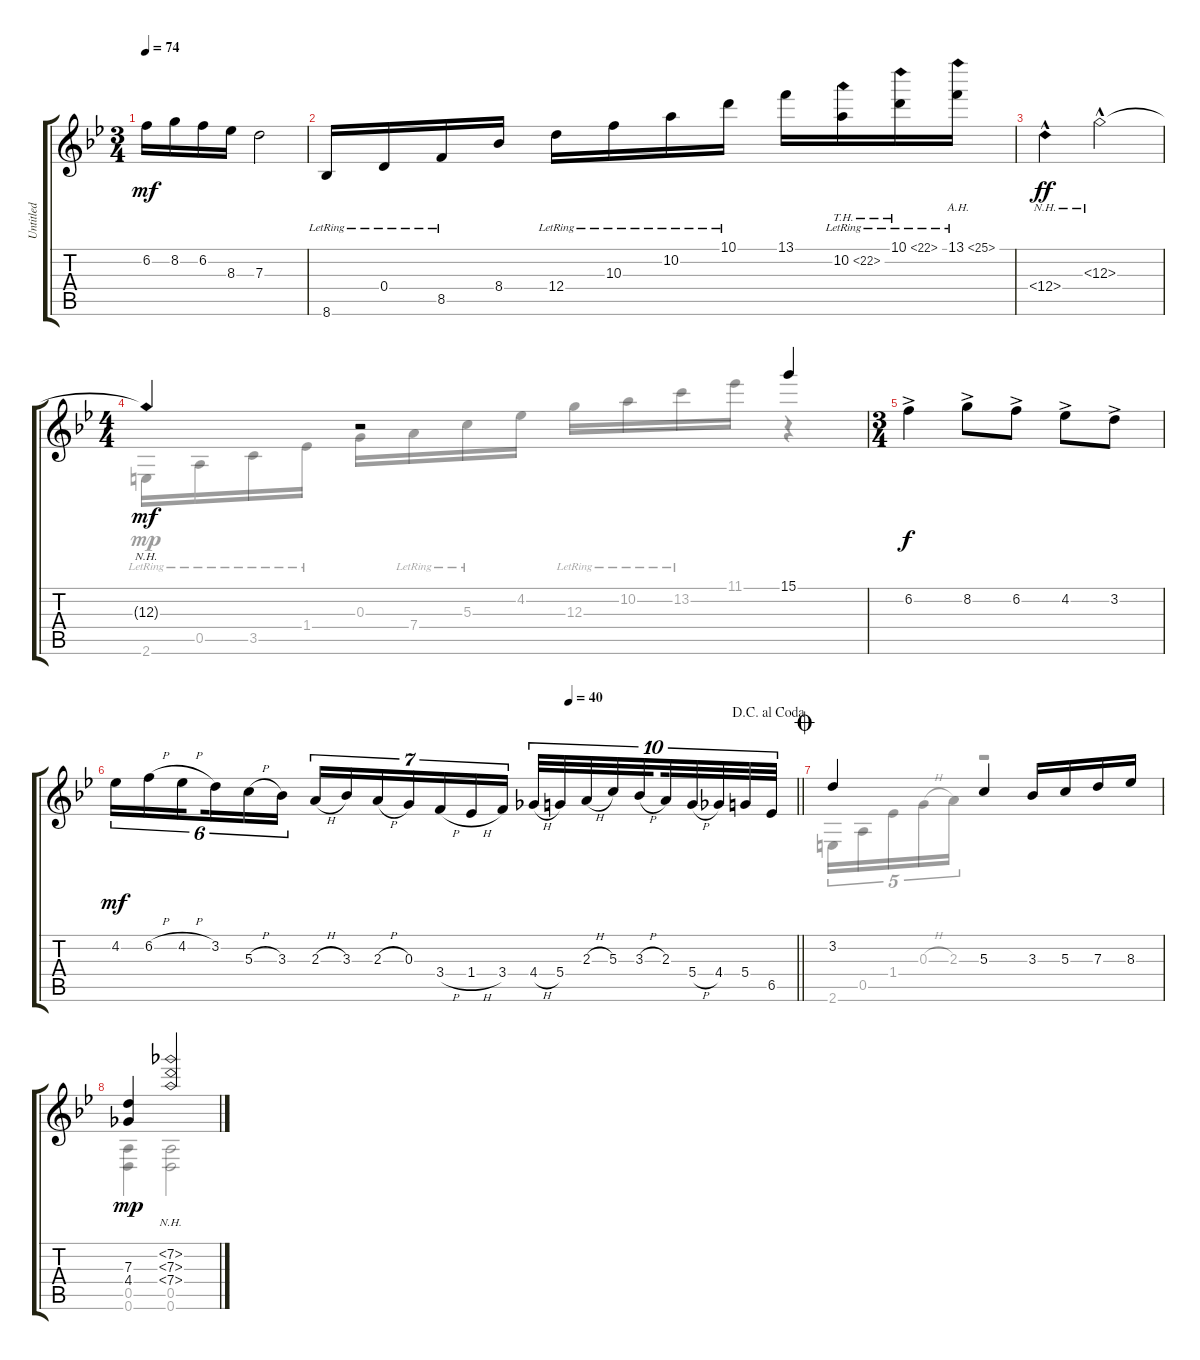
\track ("Untitled" "Untitled") {instrument acousticguitarnylon}
\staff {score tabs}
\tuning (E4 B3 G3 D3 A2 D2) {hide}
\voice
\ts (3 4)
\tempo 74
\clef g2
\ks bb
6.2.16{dy mf} 8.2.16 6.2.16 8.3.16 7.3.2 |
8.6{lr}.16 0.4{lr}.16 8.5{lr}.16 8.4.16 12.4{lr}.16 10.3{lr}.16 10.2{lr}.16 10.1{lr}.16 13.1.16 10.2{th 12 lr}.16 10.1{th 12 lr}.16 13.1{ah 12 lr}.16 |
12.4{nh hac}.4{dy ff} 12.3{nh hac}.2 |
\ts (4 4)
12.3{nh t}.4{dy mf} r.2 15.1.4 |
\ts (3 4)
6.2{ac}.4{dy f} 8.2{ac}.8 6.2{ac}.8 4.2{ac}.8 3.2{ac}.8 |
\jump dacapoalcoda
\tempo (40 0.6663194444444445)
\barLineRight lightlight
4.2.16{tu (6 4) dy mf} 6.2{h}.16{tu (6 4)} 4.2{h}.16{tu (6 4) beam splitsecondary} 3.2.16{tu (6 4)} 5.3{h}.16{tu (6 4)} 3.3.16{tu (6 4)} 2.3{h}.16{tu (7 4)} 3.3.16{tu (7 4)} 2.3{h}.16{tu (7 4)} 0.3.16{tu (7 4)} 3.4{h}.16{tu (7 4)} 1.4{h}.16{tu (7 4)} 3.4.16{tu (7 4)} 4.4{h}.32{tu (10 8)} 5.4.32{tu (10 8)} 2.3{h}.32{tu (10 8)} 5.3.32{tu (10 8)} 3.3{h}.32{tu (10 8) beam splitsecondary} 2.3.32{tu (10 8)} 5.4{h}.32{tu (10 8)} 4.4.32{tu (10 8)} 5.4.32{tu (10 8)} 6.5.32{tu (10 8)} |
\jump coda
3.2.4 5.3.4 3.3.16 5.3.16 7.3.16 8.3.16 |
(7.3 4.4).4{dy mp} (7.2{nh} 7.3{nh} 7.4{nh}).2
\voice
\clef g2
\ottava regular
\simile none
\ks bb
|
|
|
2.6{lr}.16 0.5{lr}.16 3.5{lr}.16 1.4{lr}.16 0.3.16 7.4{lr}.16 5.3{lr}.16 4.2.16 12.3{lr}.16 10.2{lr}.16 13.2{lr}.16 11.1.16 r.4 |
|
\barLineRight lightlight
|
2.6.16{tu (5 4)} 0.5.16{tu (5 4)} 1.4.16{tu (5 4)} 0.3{h}.16{tu (5 4)} 2.3.16{tu (5 4)} r.2 |
(0.5 0.6).4{dy mp} (0.5 0.6).2
